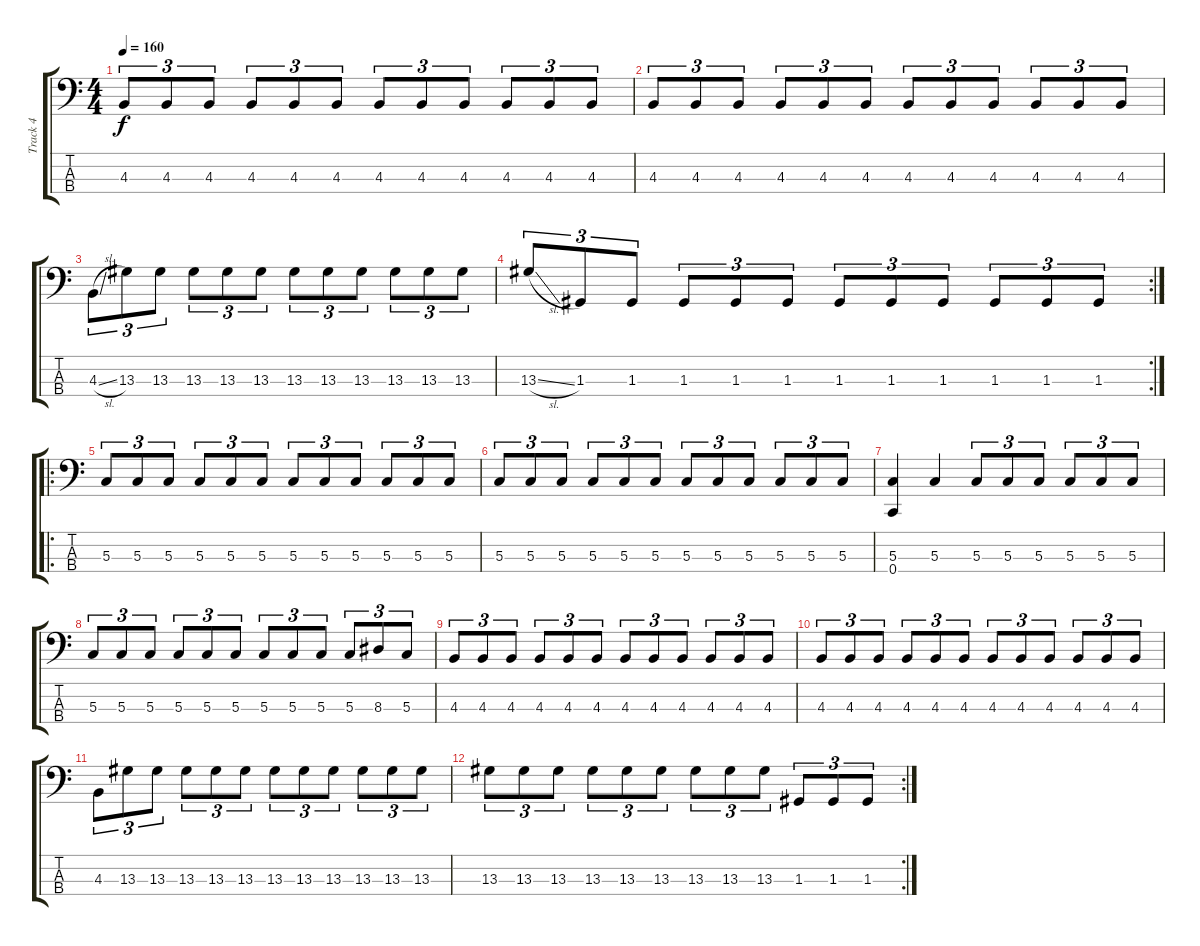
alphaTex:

\track ("Track 4" "Track 4") {instrument electricbassfinger}
\staff {score tabs}
\tuning (F2 C2 G1 C1) {hide}
\ts (4 4)
\tempo 160
\clef f4
\ks c
4.3.8{tu (3 2) dy f} 4.3.8{tu (3 2)} 4.3.8{tu (3 2)} 4.3.8{tu (3 2)} 4.3.8{tu (3 2)} 4.3.8{tu (3 2)} 4.3.8{tu (3 2)} 4.3.8{tu (3 2)} 4.3.8{tu (3 2)} 4.3.8{tu (3 2)} 4.3.8{tu (3 2)} 4.3.8{tu (3 2)} |
4.3.8{tu (3 2)} 4.3.8{tu (3 2)} 4.3.8{tu (3 2)} 4.3.8{tu (3 2)} 4.3.8{tu (3 2)} 4.3.8{tu (3 2)} 4.3.8{tu (3 2)} 4.3.8{tu (3 2)} 4.3.8{tu (3 2)} 4.3.8{tu (3 2)} 4.3.8{tu (3 2)} 4.3.8{tu (3 2)} |
4.3{sl}.8{tu (3 2)} 13.3.8{tu (3 2)} 13.3.8{tu (3 2)} 13.3.8{tu (3 2)} 13.3.8{tu (3 2)} 13.3.8{tu (3 2)} 13.3.8{tu (3 2)} 13.3.8{tu (3 2)} 13.3.8{tu (3 2)} 13.3.8{tu (3 2)} 13.3.8{tu (3 2)} 13.3.8{tu (3 2)} |
\rc 2
13.3{sl}.8{tu (3 2)} 1.3.8{tu (3 2)} 1.3.8{tu (3 2)} 1.3.8{tu (3 2)} 1.3.8{tu (3 2)} 1.3.8{tu (3 2)} 1.3.8{tu (3 2)} 1.3.8{tu (3 2)} 1.3.8{tu (3 2)} 1.3.8{tu (3 2)} 1.3.8{tu (3 2)} 1.3.8{tu (3 2)} |
\ro
5.3.8{tu (3 2)} 5.3.8{tu (3 2)} 5.3.8{tu (3 2)} 5.3.8{tu (3 2)} 5.3.8{tu (3 2)} 5.3.8{tu (3 2)} 5.3.8{tu (3 2)} 5.3.8{tu (3 2)} 5.3.8{tu (3 2)} 5.3.8{tu (3 2)} 5.3.8{tu (3 2)} 5.3.8{tu (3 2)} |
5.3.8{tu (3 2)} 5.3.8{tu (3 2)} 5.3.8{tu (3 2)} 5.3.8{tu (3 2)} 5.3.8{tu (3 2)} 5.3.8{tu (3 2)} 5.3.8{tu (3 2)} 5.3.8{tu (3 2)} 5.3.8{tu (3 2)} 5.3.8{tu (3 2)} 5.3.8{tu (3 2)} 5.3.8{tu (3 2)} |
(5.3 0.4).4 5.3.4 5.3.8{tu (3 2)} 5.3.8{tu (3 2)} 5.3.8{tu (3 2)} 5.3.8{tu (3 2)} 5.3.8{tu (3 2)} 5.3.8{tu (3 2)} |
5.3.8{tu (3 2)} 5.3.8{tu (3 2)} 5.3.8{tu (3 2)} 5.3.8{tu (3 2)} 5.3.8{tu (3 2)} 5.3.8{tu (3 2)} 5.3.8{tu (3 2)} 5.3.8{tu (3 2)} 5.3.8{tu (3 2)} 5.3.8{tu (3 2)} 8.3.8{tu (3 2)} 5.3.8{tu (3 2)} |
4.3.8{tu (3 2)} 4.3.8{tu (3 2)} 4.3.8{tu (3 2)} 4.3.8{tu (3 2)} 4.3.8{tu (3 2)} 4.3.8{tu (3 2)} 4.3.8{tu (3 2)} 4.3.8{tu (3 2)} 4.3.8{tu (3 2)} 4.3.8{tu (3 2)} 4.3.8{tu (3 2)} 4.3.8{tu (3 2)} |
4.3.8{tu (3 2)} 4.3.8{tu (3 2)} 4.3.8{tu (3 2)} 4.3.8{tu (3 2)} 4.3.8{tu (3 2)} 4.3.8{tu (3 2)} 4.3.8{tu (3 2)} 4.3.8{tu (3 2)} 4.3.8{tu (3 2)} 4.3.8{tu (3 2)} 4.3.8{tu (3 2)} 4.3.8{tu (3 2)} |
4.3.8{tu (3 2)} 13.3.8{tu (3 2)} 13.3.8{tu (3 2)} 13.3.8{tu (3 2)} 13.3.8{tu (3 2)} 13.3.8{tu (3 2)} 13.3.8{tu (3 2)} 13.3.8{tu (3 2)} 13.3.8{tu (3 2)} 13.3.8{tu (3 2)} 13.3.8{tu (3 2)} 13.3.8{tu (3 2)} |
\rc 2
13.3.8{tu (3 2)} 13.3.8{tu (3 2)} 13.3.8{tu (3 2)} 13.3.8{tu (3 2)} 13.3.8{tu (3 2)} 13.3.8{tu (3 2)} 13.3.8{tu (3 2)} 13.3.8{tu (3 2)} 13.3.8{tu (3 2)} 1.3.8{tu (3 2)} 1.3.8{tu (3 2)} 1.3.8{tu (3 2)}
